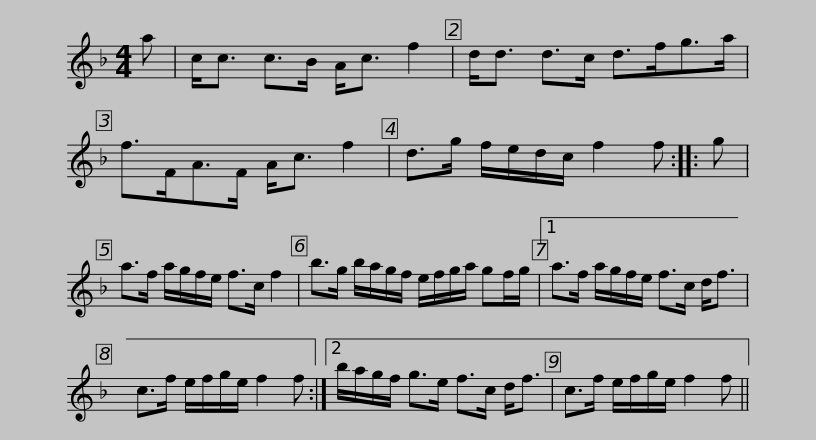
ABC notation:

X:1
L:1/8
M:4/4
I:linebreak $
K:F
V:1 treble
V:1
 a | c<c c>B A<c f2 | d<d d>c d>fg>a | f>FA>F A<c f2 | d>g f/e/d/c/ f2 f :: %5
 g |$ a>f a/g/f/e/ f>c f2 | b>g b/a/g/f/ e/f/g/a/ gf/g/ |1 a>f a/g/f/e/ f>c d<f | c>f e/f/g/e/ f2 f :|2$ %10
 b/a/g/f/ g>e f>c d<f | c>f e/f/g/e/ f2 f || %12
